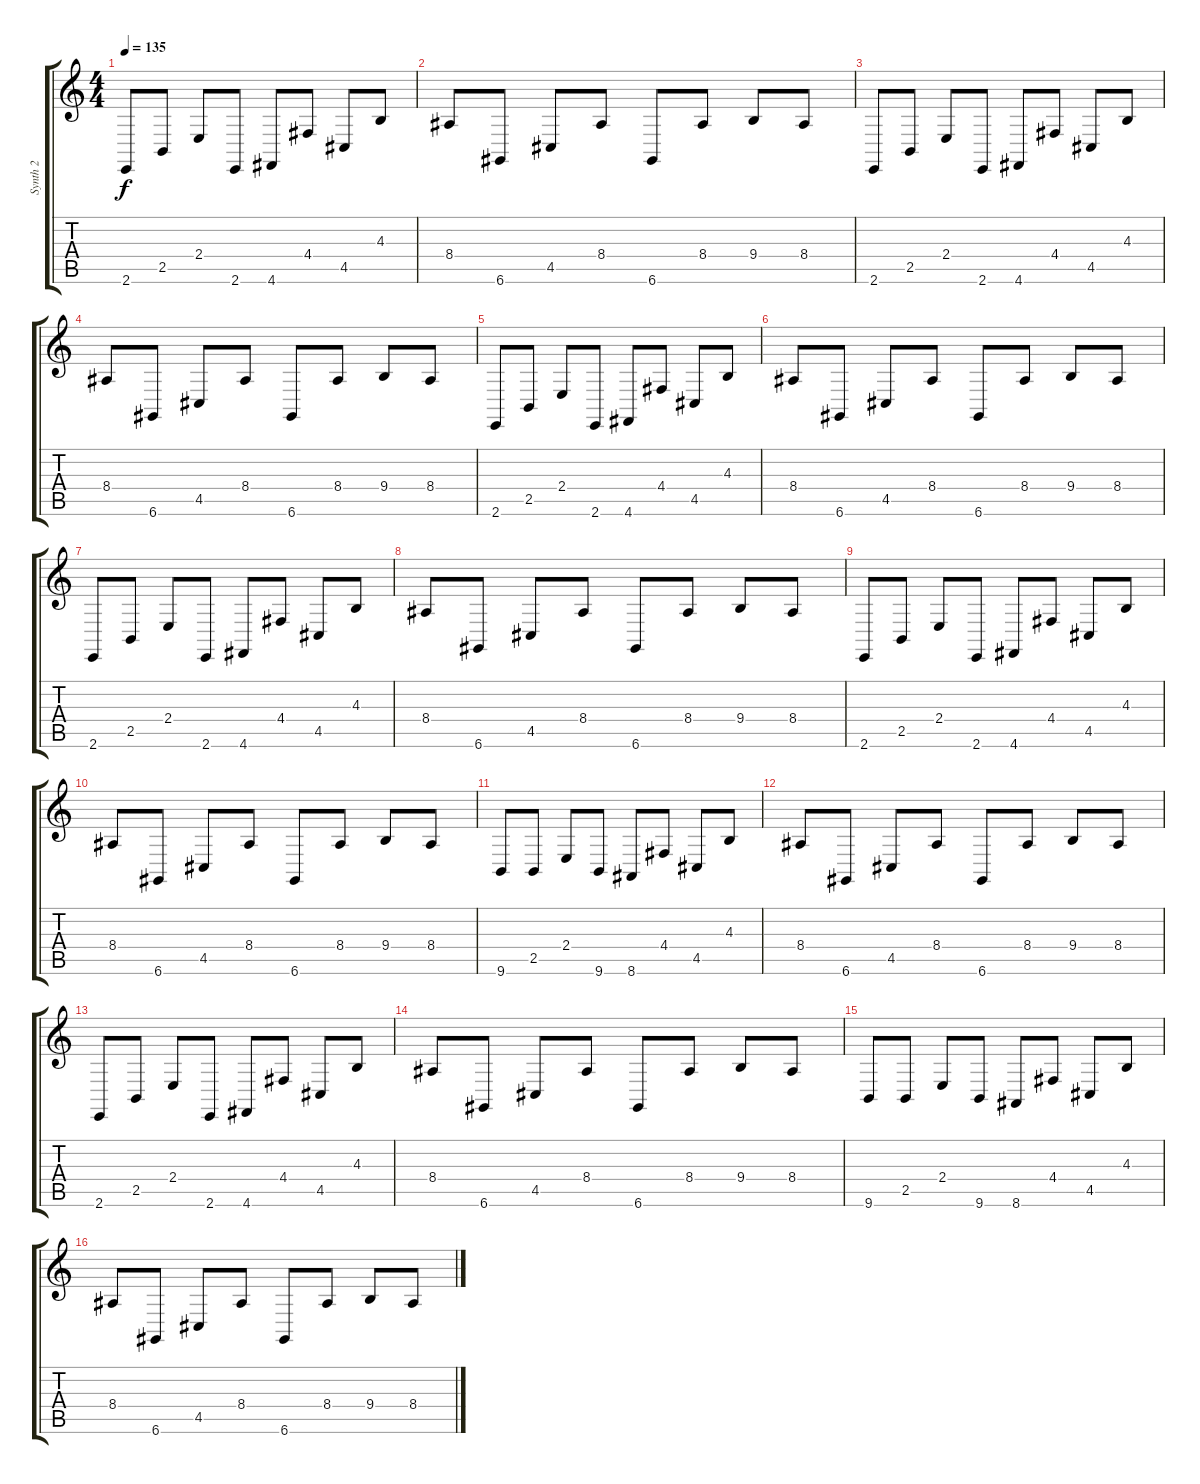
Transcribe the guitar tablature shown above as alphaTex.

\track ("Synth 2" "Synth 2") {instrument lead2sawtooth}
\staff {score tabs}
\tuning (E4 B3 G3 D3 A2 D2) {hide}
\ts (4 4)
\tempo 135
\clef g2
\ks c
2.6.8{dy f instrument lead2sawtooth} 2.5.8 2.4.8 2.6.8 4.6.8 4.4.8 4.5.8 4.3.8 |
8.4.8 6.6.8 4.5.8 8.4.8 6.6.8 8.4.8 9.4.8 8.4.8 |
2.6.8 2.5.8 2.4.8 2.6.8 4.6.8 4.4.8 4.5.8 4.3.8 |
8.4.8 6.6.8 4.5.8 8.4.8 6.6.8 8.4.8 9.4.8 8.4.8 |
2.6.8 2.5.8 2.4.8 2.6.8 4.6.8 4.4.8 4.5.8 4.3.8 |
8.4.8 6.6.8 4.5.8 8.4.8 6.6.8 8.4.8 9.4.8 8.4.8 |
2.6.8 2.5.8 2.4.8 2.6.8 4.6.8 4.4.8 4.5.8 4.3.8 |
8.4.8 6.6.8 4.5.8 8.4.8 6.6.8 8.4.8 9.4.8 8.4.8 |
2.6.8 2.5.8 2.4.8 2.6.8 4.6.8 4.4.8 4.5.8 4.3.8 |
8.4.8 6.6.8 4.5.8 8.4.8 6.6.8 8.4.8 9.4.8 8.4.8 |
9.6.8 2.5.8 2.4.8 9.6.8 8.6.8 4.4.8 4.5.8 4.3.8 |
8.4.8 6.6.8 4.5.8 8.4.8 6.6.8 8.4.8 9.4.8 8.4.8 |
2.6.8 2.5.8 2.4.8 2.6.8 4.6.8 4.4.8 4.5.8 4.3.8 |
8.4.8 6.6.8 4.5.8 8.4.8 6.6.8 8.4.8 9.4.8 8.4.8 |
9.6.8 2.5.8 2.4.8 9.6.8 8.6.8 4.4.8 4.5.8 4.3.8 |
8.4.8 6.6.8 4.5.8 8.4.8 6.6.8 8.4.8 9.4.8 8.4.8
